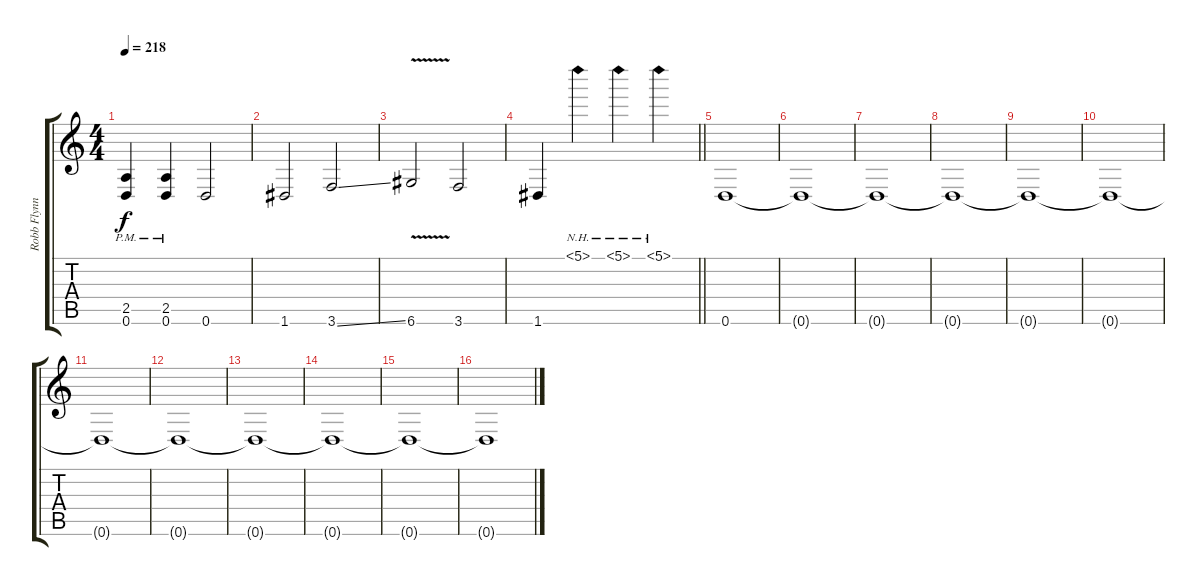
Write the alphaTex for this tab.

\track ("Robb Flynn" "Robb Flynn") {instrument distortionguitar}
\staff {score tabs}
\tuning (D4 A3 F3 C3 G2 D2) {hide}
\ts (4 4)
\tempo 218
\clef g2
\ks c
(2.5{pm} 0.6{pm}).4{dy f} (2.5{pm} 0.6{pm}).4 0.6.2 |
1.6.2 3.6{ss}.2 |
6.6{v}.2 3.6.2 |
\barLineRight lightlight
1.6.4 5.1{nh}.4 5.1{nh}.4 5.1{nh}.4 |
0.6.1 |
0.6{t}.1 |
0.6{t}.1 |
0.6{t}.1 |
0.6{t}.1 |
0.6{t}.1 |
0.6{t}.1 |
0.6{t}.1 |
0.6{t}.1 |
0.6{t}.1 |
0.6{t}.1 |
0.6{t}.1
